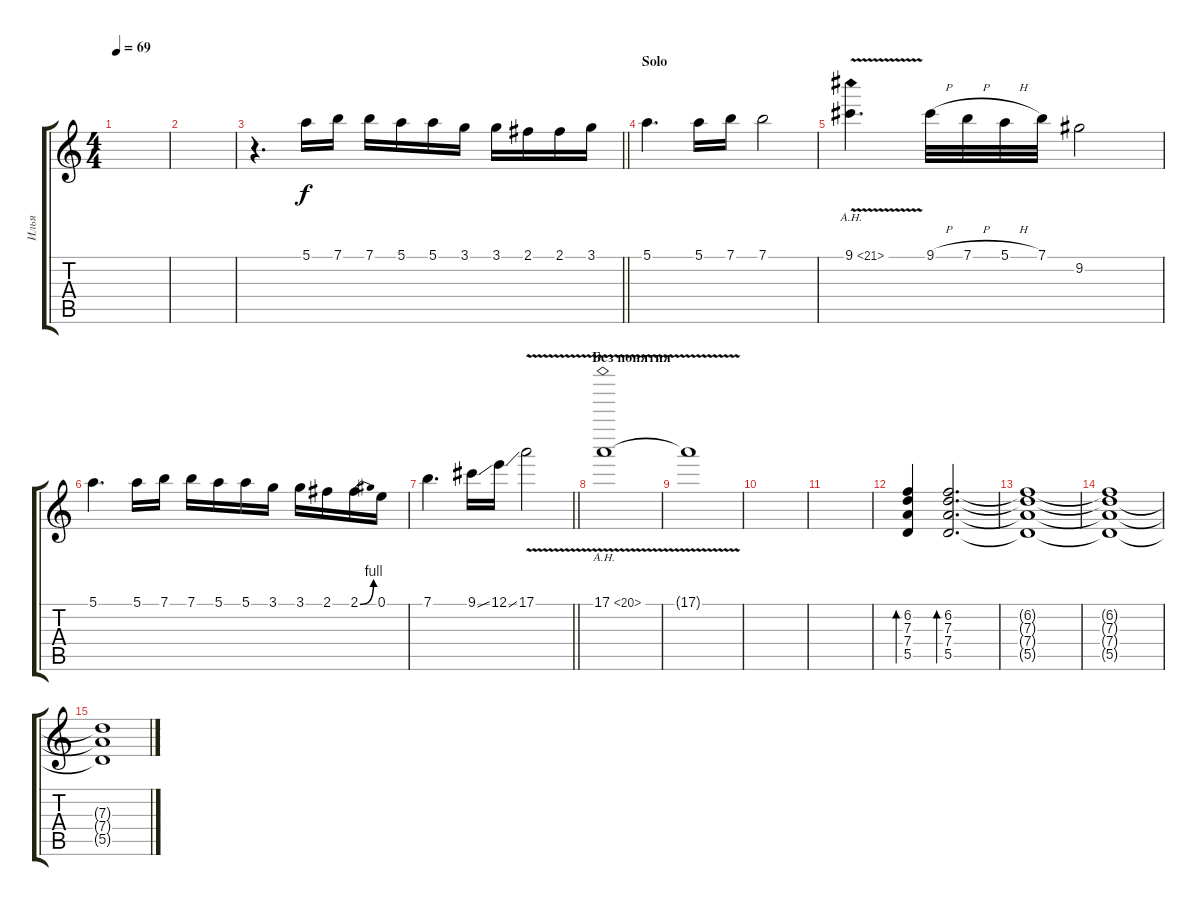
\track ("Илья" "Илья") {instrument acousticguitarsteel}
\staff {score tabs}
\tuning (E4 B3 G3 D3 A2 E2) {hide}
\ts (4 4)
\tempo 69
\clef g2
\ks c
|
|
\barLineRight lightlight
r.4{d} 5.1.16{instrument overdrivenguitar} 7.1.16 7.1.16 5.1.16 5.1.16 3.1.16 3.1.16 2.1.16 2.1.16 3.1.16 |
\section ("" "Solo")
5.1.4{d} 5.1.16 7.1.16 7.1.2 |
9.1{ah 12 v}.4{d} 9.1{h}.32 7.1{h}.32 5.1{h}.32 7.1.32 9.2.2 |
5.1.4{d} 5.1.16 7.1.16 7.1.16 5.1.16 5.1.16 3.1.16 3.1.16 2.1.16 2.1{be (bend 0 0 60 4)}.16 0.1.16 |
\barLineRight lightlight
7.1.4{d} 9.1{ss}.16 12.1{ss}.16 17.1{v}.2 |
\section ("" "Без понятия")
17.1{ah 3 v}.1 |
17.1{t}.1 |
|
|
(6.2 7.3 7.4 5.5).4{bd 120 instrument acousticguitarsteel} (6.2 7.3 7.4 5.5).2{d bd 120} |
(6.2{t} 7.3{t} 7.4{t} 5.5{t}).1 |
(6.2{t} 7.3{t} 7.4{t} 5.5{t}).1 |
(7.3{t} 7.4{t} 5.5{t}).1
